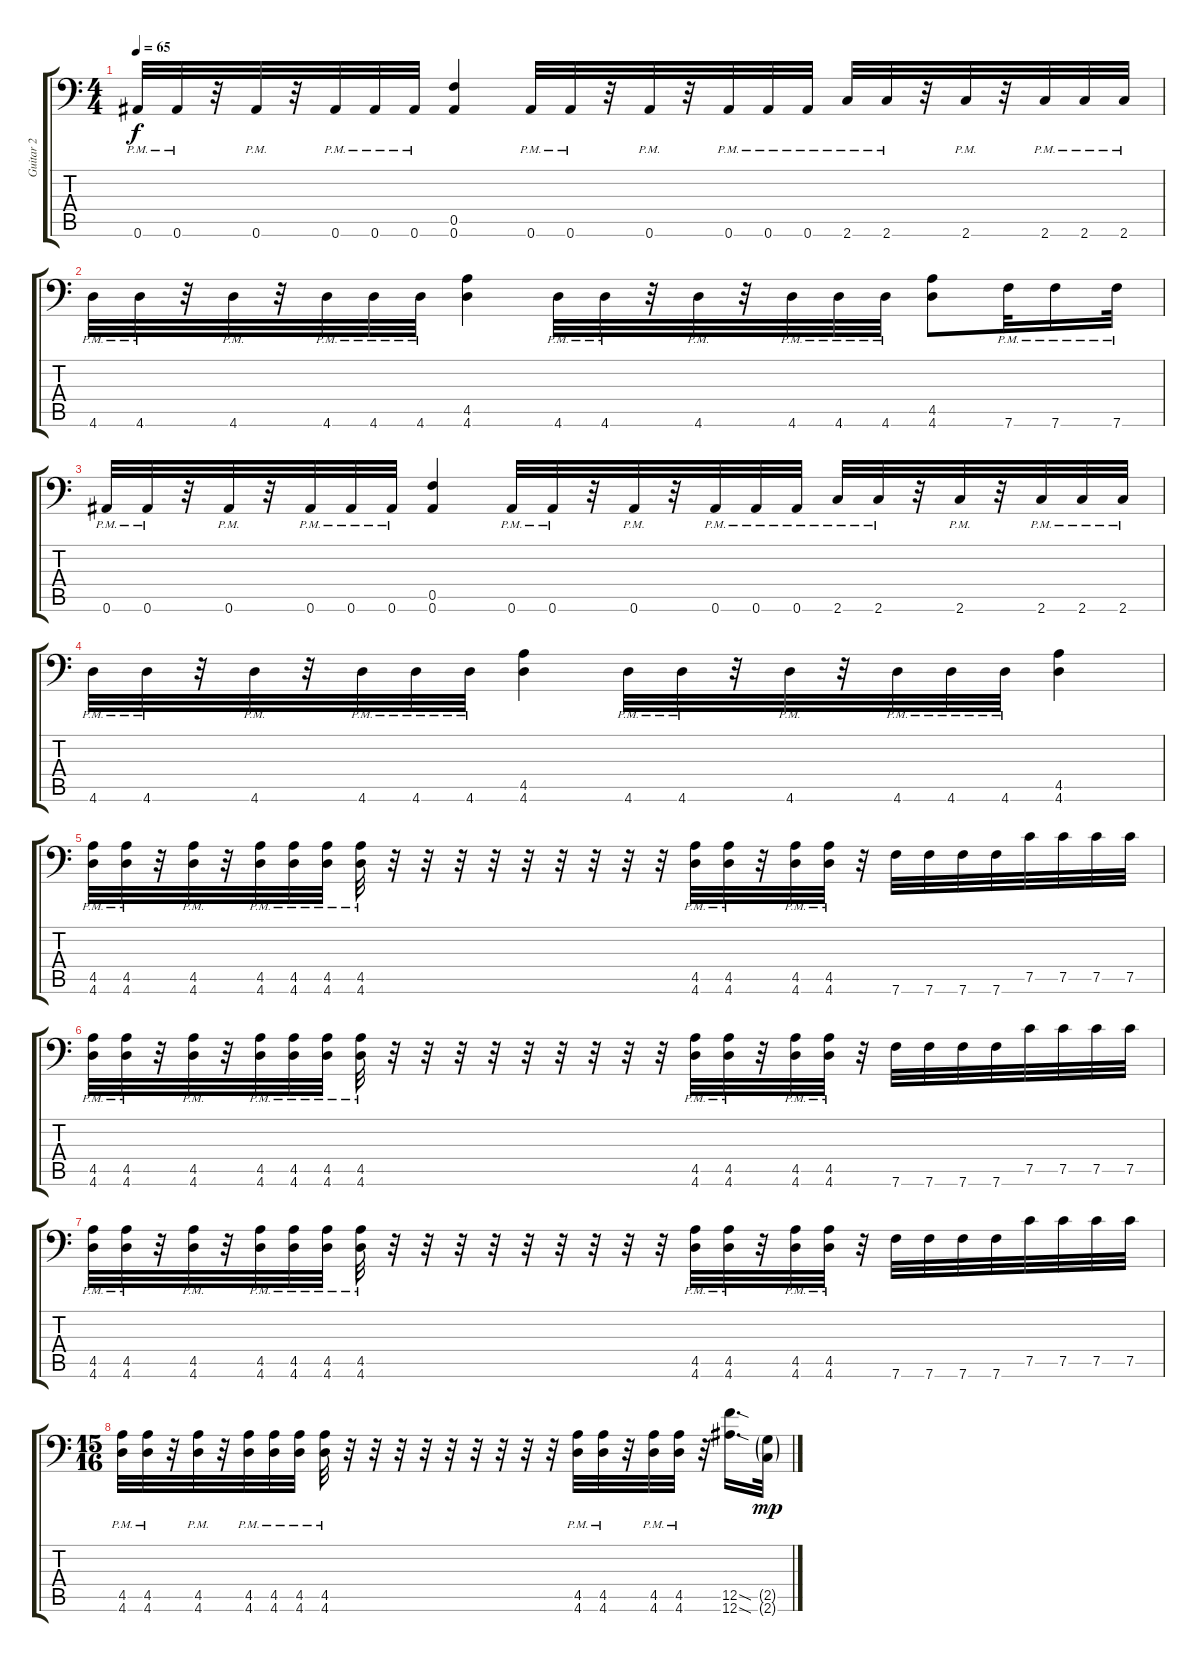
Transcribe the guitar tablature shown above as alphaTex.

\track ("Guitar 2" "Guitar 2") {instrument distortionguitar}
\staff {score tabs}
\tuning (C4 G3 Eb3 Bb2 F2 Bb1) {hide}
\ts (4 4)
\tempo 65
\clef f4
\ks c
0.6{pm}.32{dy f} 0.6{pm}.32 r.32 0.6{pm}.32 r.32 0.6{pm}.32 0.6{pm}.32 0.6{pm}.32 (0.5 0.6).4 0.6{pm}.32 0.6{pm}.32 r.32 0.6{pm}.32 r.32 0.6{pm}.32 0.6{pm}.32 0.6{pm}.32 2.6{pm}.32 2.6{pm}.32 r.32 2.6{pm}.32 r.32 2.6{pm}.32 2.6{pm}.32 2.6{pm}.32 |
4.6{pm}.32 4.6{pm}.32 r.32 4.6{pm}.32 r.32 4.6{pm}.32 4.6{pm}.32 4.6{pm}.32 (4.5 4.6).4 4.6{pm}.32 4.6{pm}.32 r.32 4.6{pm}.32 r.32 4.6{pm}.32 4.6{pm}.32 4.6{pm}.32 (4.5 4.6).8 7.6{pm}.32 7.6{pm}.16 7.6{pm}.32 |
0.6{pm}.32 0.6{pm}.32 r.32 0.6{pm}.32 r.32 0.6{pm}.32 0.6{pm}.32 0.6{pm}.32 (0.5 0.6).4 0.6{pm}.32 0.6{pm}.32 r.32 0.6{pm}.32 r.32 0.6{pm}.32 0.6{pm}.32 0.6{pm}.32 2.6{pm}.32 2.6{pm}.32 r.32 2.6{pm}.32 r.32 2.6{pm}.32 2.6{pm}.32 2.6{pm}.32 |
4.6{pm}.32 4.6{pm}.32 r.32 4.6{pm}.32 r.32 4.6{pm}.32 4.6{pm}.32 4.6{pm}.32 (4.5 4.6).4 4.6{pm}.32 4.6{pm}.32 r.32 4.6{pm}.32 r.32 4.6{pm}.32 4.6{pm}.32 4.6{pm}.32 (4.5 4.6).4 |
(4.5{pm} 4.6{pm}).32 (4.5{pm} 4.6{pm}).32 r.32 (4.5{pm} 4.6{pm}).32 r.32 (4.5{pm} 4.6{pm}).32 (4.5{pm} 4.6{pm}).32 (4.5{pm} 4.6{pm}).32 (4.5{pm} 4.6).32 r.32 r.32 r.32 r.32 r.32 r.32 r.32 r.32 r.32 (4.5{pm} 4.6{pm}).32 (4.5{pm} 4.6{pm}).32 r.32 (4.5{pm} 4.6{pm}).32 (4.5{pm} 4.6{pm}).32 r.32 7.6.32 7.6.32 7.6.32 7.6.32 7.5.32 7.5.32 7.5.32 7.5.32 |
(4.5{pm} 4.6{pm}).32 (4.5{pm} 4.6{pm}).32 r.32 (4.5{pm} 4.6{pm}).32 r.32 (4.5{pm} 4.6{pm}).32 (4.5{pm} 4.6{pm}).32 (4.5{pm} 4.6{pm}).32 (4.5{pm} 4.6).32 r.32 r.32 r.32 r.32 r.32 r.32 r.32 r.32 r.32 (4.5{pm} 4.6{pm}).32 (4.5{pm} 4.6{pm}).32 r.32 (4.5{pm} 4.6{pm}).32 (4.5{pm} 4.6{pm}).32 r.32 7.6.32 7.6.32 7.6.32 7.6.32 7.5.32 7.5.32 7.5.32 7.5.32 |
(4.5{pm} 4.6{pm}).32 (4.5{pm} 4.6{pm}).32 r.32 (4.5{pm} 4.6{pm}).32 r.32 (4.5{pm} 4.6{pm}).32 (4.5{pm} 4.6{pm}).32 (4.5{pm} 4.6{pm}).32 (4.5{pm} 4.6).32 r.32 r.32 r.32 r.32 r.32 r.32 r.32 r.32 r.32 (4.5{pm} 4.6{pm}).32 (4.5{pm} 4.6{pm}).32 r.32 (4.5{pm} 4.6{pm}).32 (4.5{pm} 4.6{pm}).32 r.32 7.6.32 7.6.32 7.6.32 7.6.32 7.5.32 7.5.32 7.5.32 7.5.32 |
\ts (15 16)
(4.5{pm} 4.6{pm}).32 (4.5{pm} 4.6{pm}).32 r.32 (4.5{pm} 4.6{pm}).32 r.32 (4.5{pm} 4.6{pm}).32 (4.5{pm} 4.6{pm}).32 (4.5{pm} 4.6{pm}).32 (4.5{pm} 4.6).32 r.32 r.32 r.32 r.32 r.32 r.32 r.32 r.32 r.32 (4.5{pm} 4.6{pm}).32 (4.5{pm} 4.6{pm}).32 r.32 (4.5{pm} 4.6{pm}).32 (4.5{pm} 4.6{pm}).32 r.32 (12.5{sod} 12.6{sod}).16{d} (2.5{g} 2.6{g}).32{dy mp}
